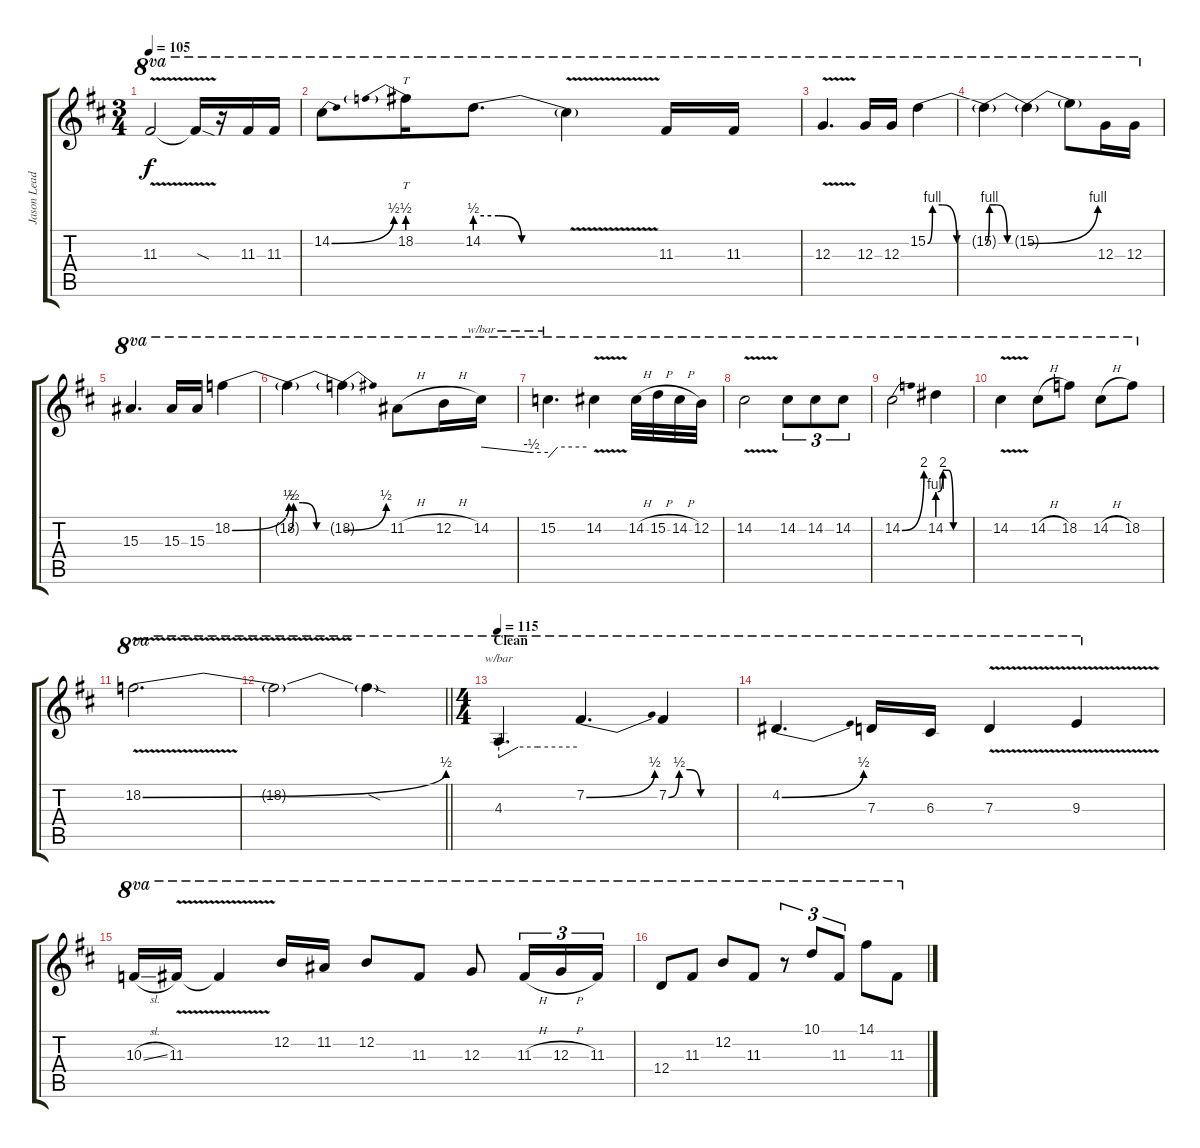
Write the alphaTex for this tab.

\track ("Jason Lead" "Jason Lead") {instrument overdrivenguitar}
\staff {score tabs}
\tuning (E4 B3 G3 D3 A2 E2) {hide}
\ts (3 4)
\tempo 105
\clef g2
\ks bminor
11.3{v}.2{ot 8va dy f} 11.3{sod t}.16{ot 8va} r.16{ot 8va} 11.3.16{ot 8va} 11.3.16{ot 8va} |
14.2{be (bend 0 0 60 2)}.8{ot 8va} 18.2{be (prebend 0 2 60 2)}.16{tt ot 8va} 14.2{be (custom 0 2 15 2 30 0 60 0)}.8{d ot 8va} 14.2{v t}.4{ot 8va} 11.3.16{ot 8va} 11.3.16{ot 8va} |
12.3{v}.4{d ot 8va} 12.3.16{ot 8va} 12.3.16{ot 8va} 15.2{be (custom 0 0 5 4 15 4 30 0 60 0)}.4{ot 8va} |
15.2{be (custom 0 0 5 4 15 4 30 0 60 0) t}.4{ot 8va} 15.2{be (bend 0 0 60 4) t}.4{ot 8va} 15.2{t}.8{ot 8va} 12.3.16{ot 8va} 12.3.16{ot 8va} |
15.3.4{d ot 8va} 15.3.16{ot 8va} 15.3.16{ot 8va} 18.2{be (bend 0 0 60 2)}.4{ot 8va} |
18.2{be (custom 0 0 5 2 15 2 30 0 60 0) t}.4{ot 8va} 18.2{be (bend 0 0 60 2) t}.4{ot 8va} 11.2{h}.8{ot 8va} 12.2{h}.16{ot 8va} 14.2.16{tbe (custom default 0 0 45 -2 60 -2) ot 8va} |
15.2.4{d tbe (custom default 0 -4 15 0 60 0) ot 8va} 14.2{v}.4{ot 8va} 14.2{h}.32{ot 8va} 15.2{h}.32{ot 8va} 14.2{h}.32{ot 8va} 12.2.32{ot 8va} |
14.2{v}.2{ot 8va} 14.2.8{tu (3 2) ot 8va} 14.2.8{tu (3 2) ot 8va} 14.2.8{tu (3 2) ot 8va} |
14.2{be (bend 0 0 60 8)}.2{ot 8va} 14.2{be (custom 0 4 10 8 20 8 30 0 60 0)}.4{ot 8va} |
14.2{v}.4{ot 8va} 14.2{h}.8{ot 8va} 18.2.8{ot 8va} 14.2{h}.8{ot 8va} 18.2.8{ot 8va} |
18.2{be (bend 0 0 60 2) v}.2{d ot 8va} |
\barLineRight lightlight
18.2{t}.2{ot 8va} 18.2{sod t}.4{ot 8va} |
\ts (4 4)
\section ("" "Clean")
\tempo 115
4.3.4{d tbe (custom default 0 -4 15 0 30 0 60 0) ot 8va instrument electricguitarjazz} 7.2{be (bend 0 0 60 2)}.4{d ot 8va} 7.2{be (custom 0 0 10 2 20 2 30 0 60 0)}.4{ot 8va} |
4.2{be (bend 0 0 60 2)}.4{d ot 8va} 7.3.16{ot 8va} 6.3.16{ot 8va} 7.3{v}.4{ot 8va} 9.3{v}.4{ot 8va} |
10.3{sl}.16{ot 8va} 11.3{v}.16{ot 8va} 11.3{t}.4{ot 8va} 12.2.16{ot 8va} 11.2.16{ot 8va} 12.2.8{ot 8va} 11.3.8{ot 8va} 12.3.8{ot 8va} 11.3{h}.16{tu (3 2) ot 8va} 12.3{h}.16{tu (3 2) ot 8va} 11.3.16{tu (3 2) ot 8va} |
12.4.8{ot 8va} 11.3.8{ot 8va} 12.2.8{ot 8va} 11.3.8{ot 8va} r.8{tu (3 2) ot 8va} 10.1.8{tu (3 2) ot 8va} 11.3.8{tu (3 2) ot 8va} 14.1.8{ot 8va} 11.3.8{ot 8va}
